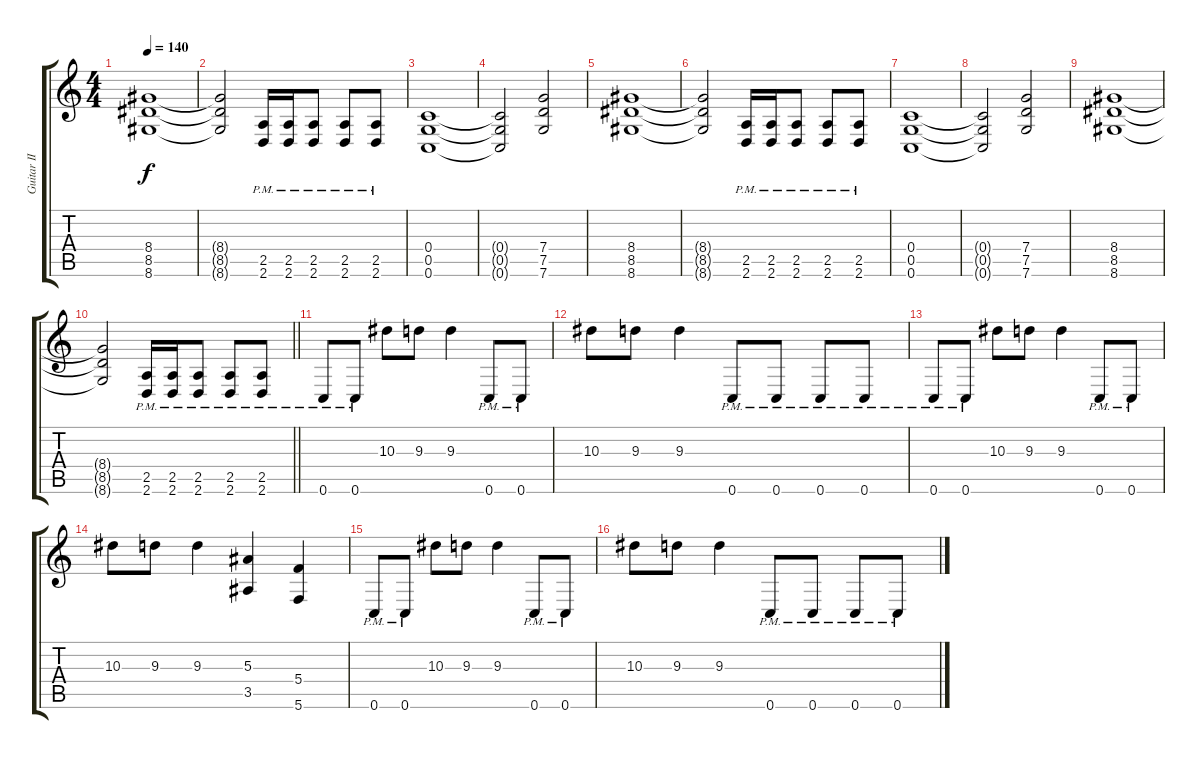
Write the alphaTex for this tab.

\track ("Guitar II" "Guitar II") {instrument distortionguitar}
\staff {score tabs}
\tuning (D4 A3 F3 C3 G2 C2) {hide}
\ts (4 4)
\tempo 140
\clef g2
\ks c
(8.4 8.5 8.6).1{dy f} |
(8.4{t} 8.5{t} 8.6{t}).2 (2.5{pm} 2.6{pm}).16 (2.5{pm} 2.6{pm}).16 (2.5{pm} 2.6{pm}).8 (2.5{pm} 2.6{pm}).8 (2.5{pm} 2.6{pm}).8 |
(0.4 0.5 0.6).1 |
(0.4{t} 0.5{t} 0.6{t}).2 (7.4 7.5 7.6).2 |
(8.4 8.5 8.6).1 |
(8.4{t} 8.5{t} 8.6{t}).2 (2.5{pm} 2.6{pm}).16 (2.5{pm} 2.6{pm}).16 (2.5{pm} 2.6{pm}).8 (2.5{pm} 2.6{pm}).8 (2.5{pm} 2.6{pm}).8 |
(0.4 0.5 0.6).1 |
(0.4{t} 0.5{t} 0.6{t}).2 (7.4 7.5 7.6).2 |
(8.4 8.5 8.6).1 |
\barLineRight lightlight
(8.4{t} 8.5{t} 8.6{t}).2 (2.5{pm} 2.6{pm}).16 (2.5{pm} 2.6{pm}).16 (2.5{pm} 2.6{pm}).8 (2.5{pm} 2.6{pm}).8 (2.5{pm} 2.6{pm}).8 |
\section ("" "")
0.6{pm}.8 0.6{pm}.8 10.3.8 9.3.8 9.3.4 0.6{pm}.8 0.6{pm}.8 |
10.3.8 9.3.8 9.3.4 0.6{pm}.8 0.6{pm}.8 0.6{pm}.8 0.6{pm}.8 |
0.6{pm}.8 0.6{pm}.8 10.3.8 9.3.8 9.3.4 0.6{pm}.8 0.6{pm}.8 |
10.3.8 9.3.8 9.3.4 (5.3 3.5).4 (5.4 5.6).4 |
0.6{pm}.8 0.6{pm}.8 10.3.8 9.3.8 9.3.4 0.6{pm}.8 0.6{pm}.8 |
10.3.8 9.3.8 9.3.4 0.6{pm}.8 0.6{pm}.8 0.6{pm}.8 0.6{pm}.8
